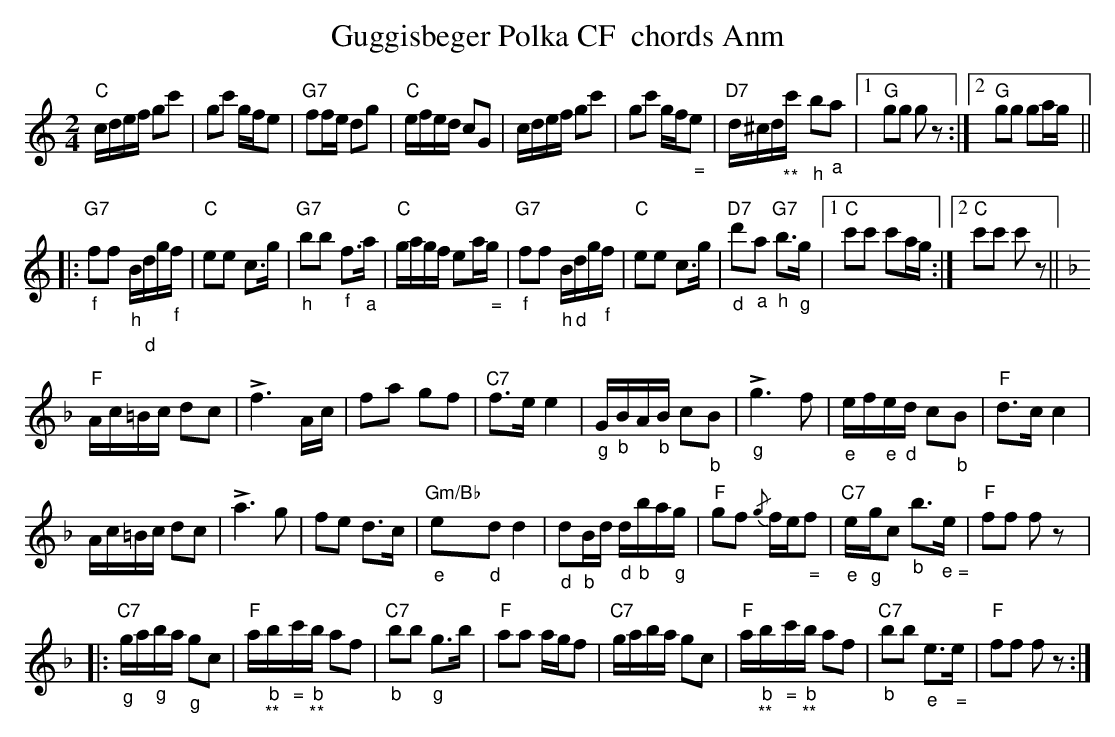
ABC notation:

X:1
T: Guggisbeger Polka CF  chords Anm
M:2/4
L:1/16
K:C %%MIDI gchordon
"C"cdef g2c'2 | g2c'2 gfe2 | "G7"f2fe d2g2 | "C"efed c2G2 | cdef g2c'2 | g2c'2 gf"_ ="e2 | "D7"d^cd"_**"c' "_h"b2"_a"a2 |1 "G"g2g2 g2z2 :|2 "G"g2g2 g2ag ||
|: "G7""_f"f2f2 "_h"B"_d"dg"_f"f | "C"e2e2 c3g | "G7""_h"b2b2 "_f"f3"_a"a | "C"gagf e2a"_ ="g | "G7""_f"f2f2 "_h"B"_d"dg"_f"f | "C"e2e2 c3g | "D7""_d"d'2"_a"a2 "G7""_h"b3"_g"g |1 "C"c'2c'2 c'2ag :|2 "C"c'2c'2 c'2z2 || [K:F]
"F"Ac=Bc d2c2 | +>+f6Ac | f2a2 g2f2 | "C7"f3e e4 | "_g"G"_b"BA"_b"B c2"_b"B2 | "_g"+>+g6f2 | "_e"ef"_e"e"_d"d c2"_b"B2 | "F"d3cc4 |
Ac=Bc d2c2 | +>+a6g2 | f2e2 d3c | "Gm/Bb""_e"e2"_d"d2d4 | "_d"d2"_b"Bd "_d"d"_b"ba"_g"g | "F"g2f2 {/g}fe"_ ="f2 | "C7""_e"e"_g"gc2 "_b"b3"_ e ="e | "F"f2f2 f2z2 |:
"C7""_g"ga"_g"ba "_g"g2c2 | "F"a"_b""_**"b"_="c'"_b""_**"b a2f2 | "C7""_b"b2b2 "_g"g3b | "F"a2a2 agf2 | "C7"gaba g2c2 | "F"a"_b""_**"b"_="c'"_b""_**"b  a2f2 | "C7""_b"b2b2 "_e"e3"_ ="e | "F"f2f2 f2z2 :|
